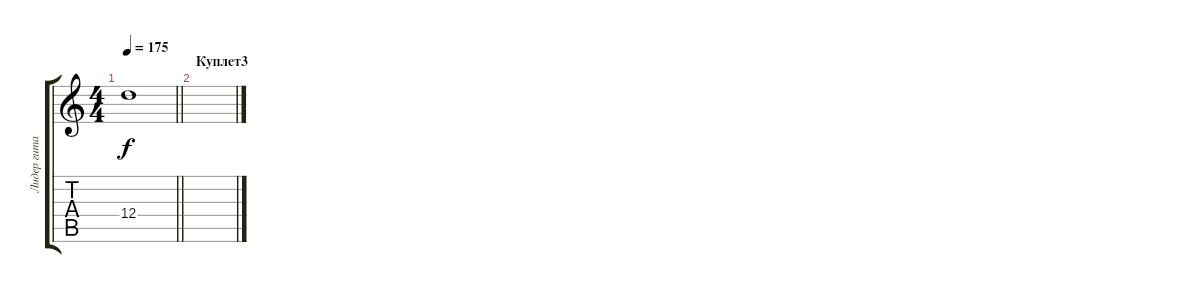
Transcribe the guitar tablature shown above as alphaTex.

\track ("Лидер гитара" "Лидер гита") {instrument distortionguitar}
\staff {score tabs}
\tuning (E4 B3 G3 D3 A2 E2) {hide}
\ts (4 4)
\tempo 175
\clef g2
\barLineRight lightlight
\ks c
12.4{t}.1{dy f} |
\section ("" "Куплет3")
